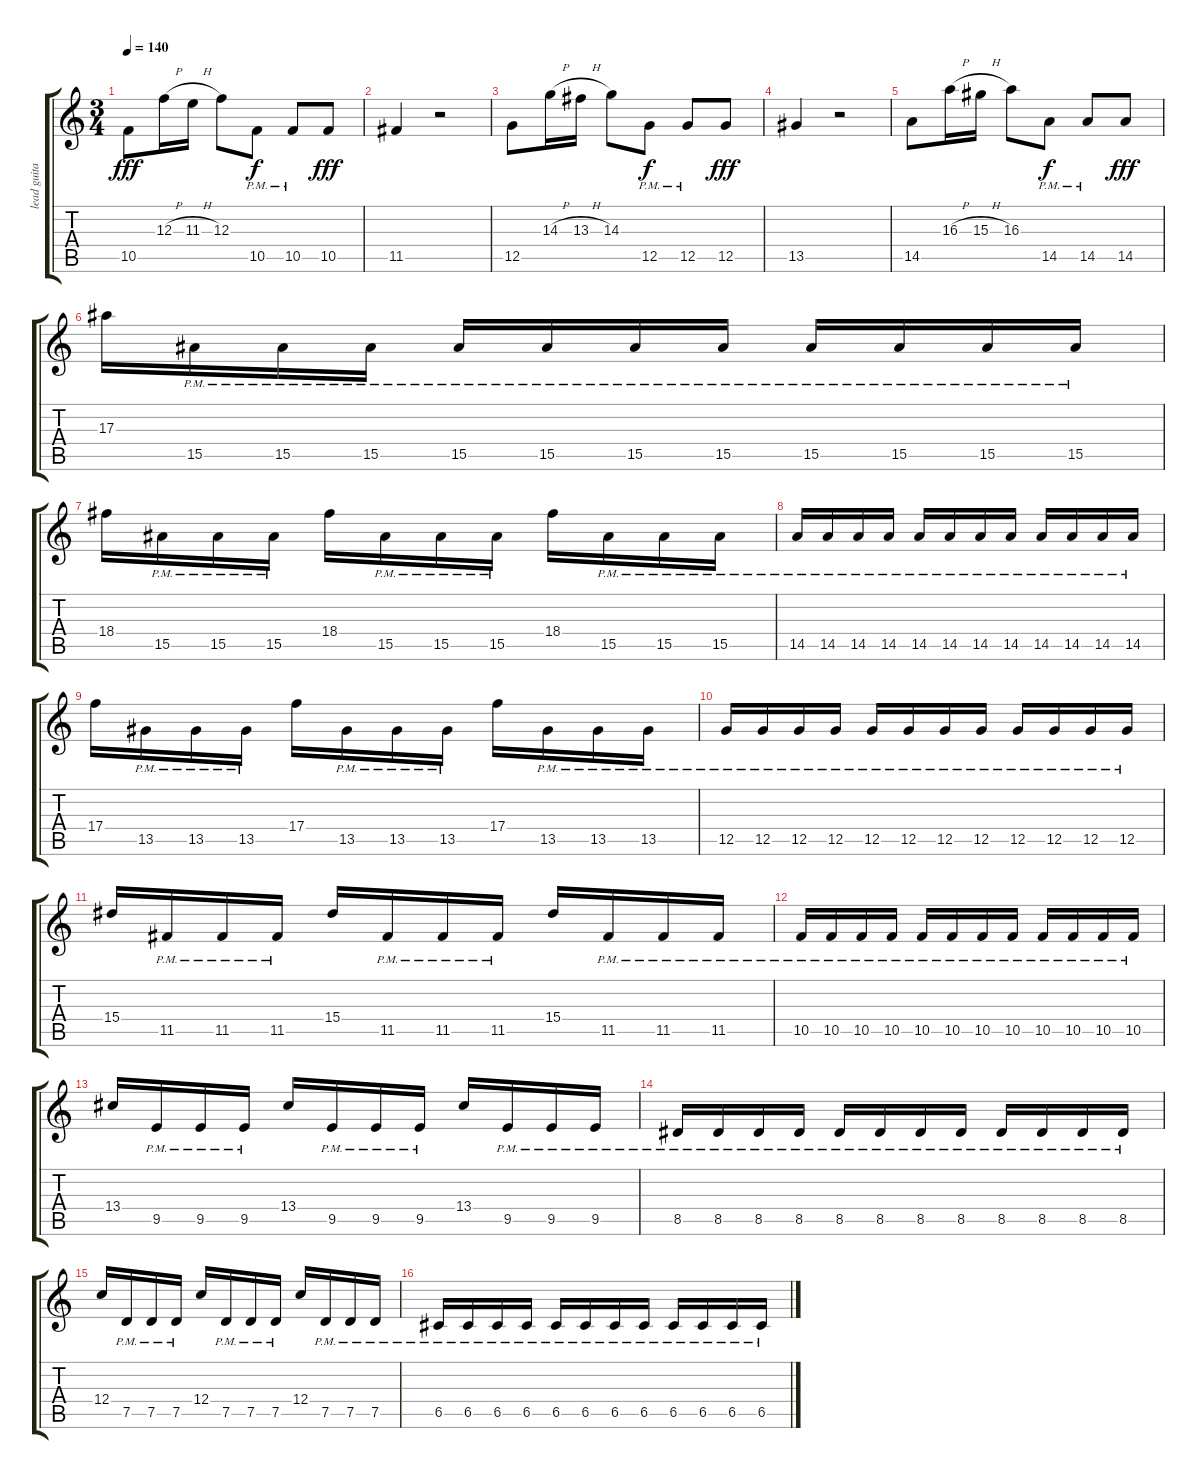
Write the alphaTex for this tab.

\track ("lead guitar" "lead guita") {instrument distortionguitar}
\staff {score tabs}
\tuning (D4 A3 F3 C3 G2 C2) {hide}
\ts (3 4)
\tempo 140
\clef g2
\ks c
10.5.8{dy fff} 12.3{h}.16 11.3{h}.16 12.3.8 10.5{pm}.8{dy f} 10.5{pm}.8 10.5.8{dy fff} |
11.5.4 r.2 |
12.5.8 14.3{h}.16 13.3{h}.16 14.3.8 12.5{pm}.8{dy f} 12.5{pm}.8 12.5.8{dy fff} |
13.5.4 r.2 |
14.5.8 16.3{h}.16 15.3{h}.16 16.3.8 14.5{pm}.8{dy f} 14.5{pm}.8 14.5.8{dy fff} |
17.3.16 15.5{pm}.16 15.5{pm}.16 15.5{pm}.16 15.5{pm}.16 15.5{pm}.16 15.5{pm}.16 15.5{pm}.16 15.5{pm}.16 15.5{pm}.16 15.5{pm}.16 15.5{pm}.16 |
18.4.16 15.5{pm}.16 15.5{pm}.16 15.5{pm}.16 18.4.16 15.5{pm}.16 15.5{pm}.16 15.5{pm}.16 18.4.16 15.5{pm}.16 15.5{pm}.16 15.5{pm}.16 |
14.5{pm}.16 14.5{pm}.16 14.5{pm}.16 14.5{pm}.16 14.5{pm}.16 14.5{pm}.16 14.5{pm}.16 14.5{pm}.16 14.5{pm}.16 14.5{pm}.16 14.5{pm}.16 14.5{pm}.16 |
17.4.16 13.5{pm}.16 13.5{pm}.16 13.5{pm}.16 17.4.16 13.5{pm}.16 13.5{pm}.16 13.5{pm}.16 17.4.16 13.5{pm}.16 13.5{pm}.16 13.5{pm}.16 |
12.5{pm}.16 12.5{pm}.16 12.5{pm}.16 12.5{pm}.16 12.5{pm}.16 12.5{pm}.16 12.5{pm}.16 12.5{pm}.16 12.5{pm}.16 12.5{pm}.16 12.5{pm}.16 12.5{pm}.16 |
15.4.16 11.5{pm}.16 11.5{pm}.16 11.5{pm}.16 15.4.16 11.5{pm}.16 11.5{pm}.16 11.5{pm}.16 15.4.16 11.5{pm}.16 11.5{pm}.16 11.5{pm}.16 |
10.5{pm}.16 10.5{pm}.16 10.5{pm}.16 10.5{pm}.16 10.5{pm}.16 10.5{pm}.16 10.5{pm}.16 10.5{pm}.16 10.5{pm}.16 10.5{pm}.16 10.5{pm}.16 10.5{pm}.16 |
13.4.16 9.5{pm}.16 9.5{pm}.16 9.5{pm}.16 13.4.16 9.5{pm}.16 9.5{pm}.16 9.5{pm}.16 13.4.16 9.5{pm}.16 9.5{pm}.16 9.5{pm}.16 |
8.5{pm}.16 8.5{pm}.16 8.5{pm}.16 8.5{pm}.16 8.5{pm}.16 8.5{pm}.16 8.5{pm}.16 8.5{pm}.16 8.5{pm}.16 8.5{pm}.16 8.5{pm}.16 8.5{pm}.16 |
12.4.16 7.5{pm}.16 7.5{pm}.16 7.5{pm}.16 12.4.16 7.5{pm}.16 7.5{pm}.16 7.5{pm}.16 12.4.16 7.5{pm}.16 7.5{pm}.16 7.5{pm}.16 |
6.5{pm}.16 6.5{pm}.16 6.5{pm}.16 6.5{pm}.16 6.5{pm}.16 6.5{pm}.16 6.5{pm}.16 6.5{pm}.16 6.5{pm}.16 6.5{pm}.16 6.5{pm}.16 6.5{pm}.16
